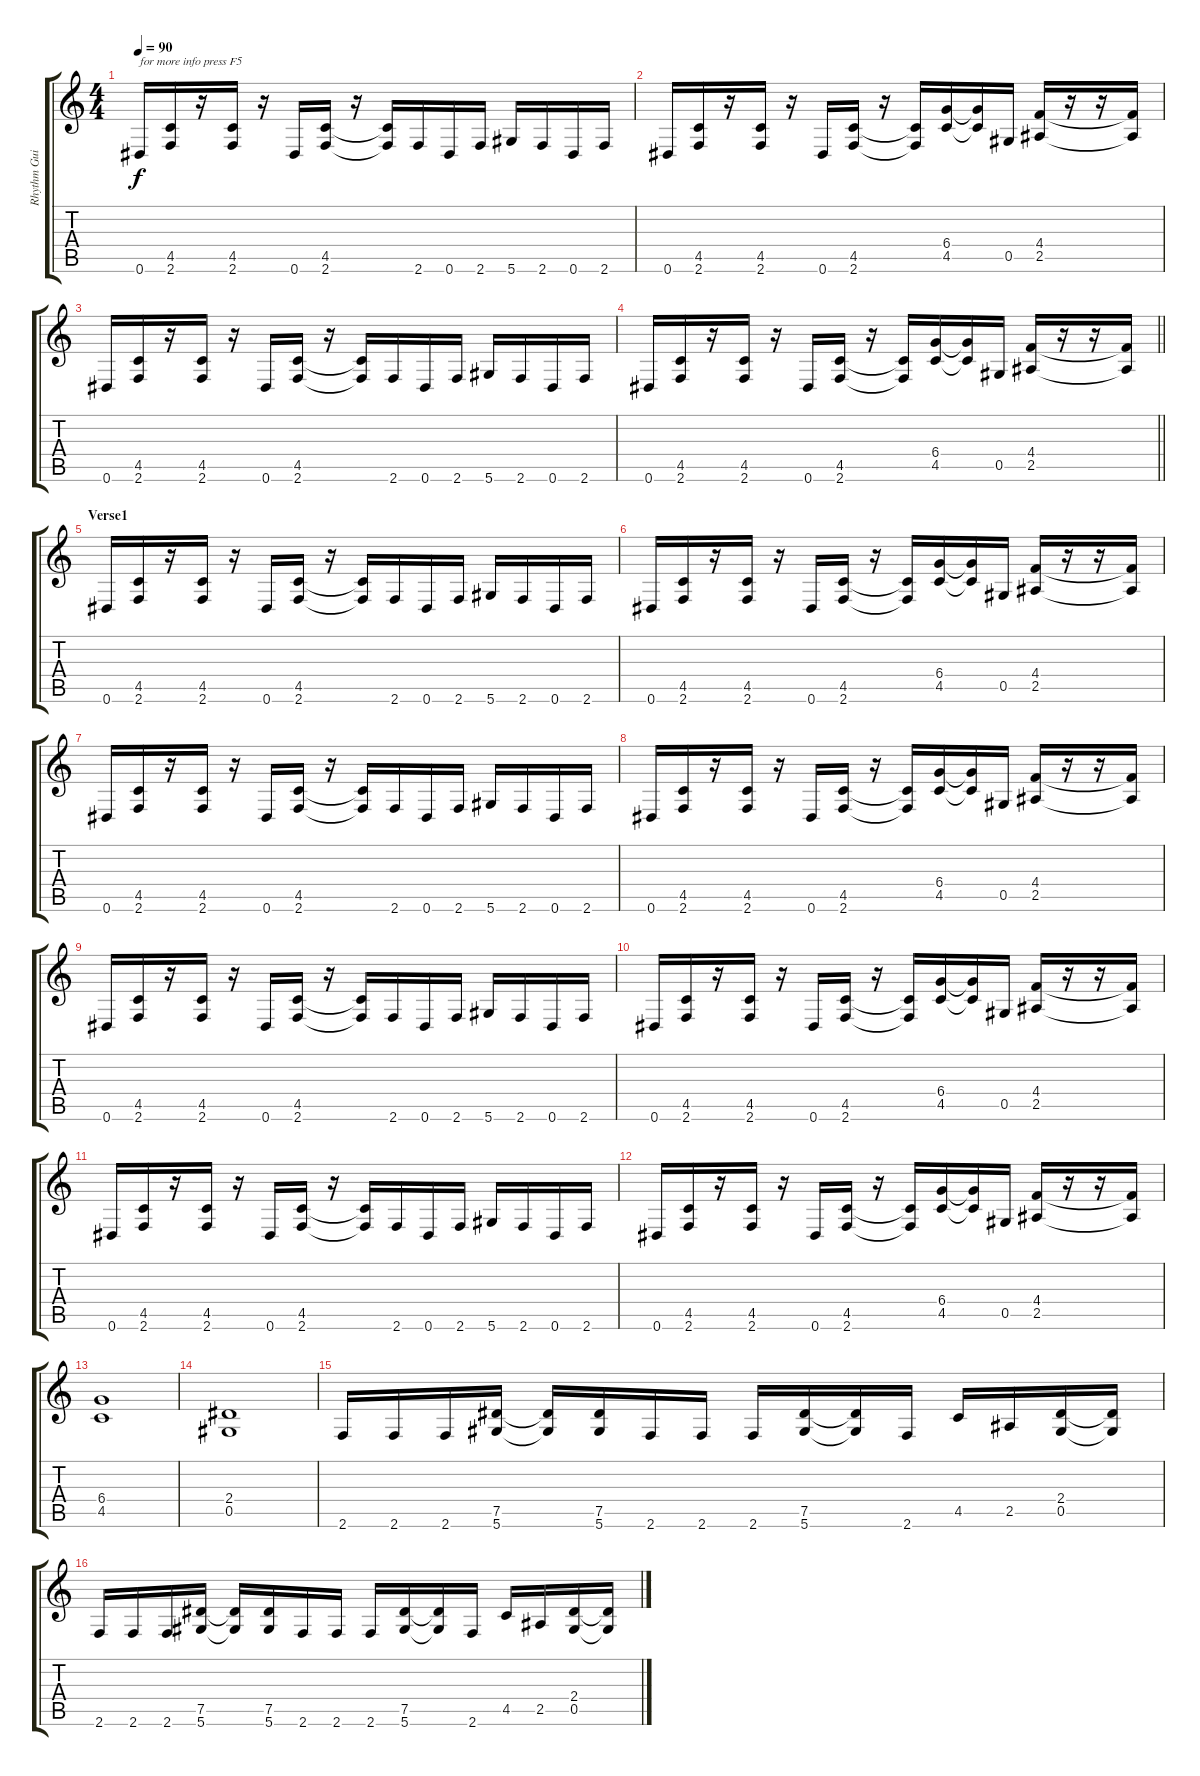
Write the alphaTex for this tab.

\track ("Rhythm Guitar" "Rhythm Gui") {instrument distortionguitar}
\staff {score tabs}
\tuning (Eb4 Bb3 Gb3 Db3 Ab2 Eb2) {hide}
\ts (4 4)
\tempo 90
\clef g2
\ks c
0.6.16{txt "for more info press F5" dy f instrument distortionguitar} (4.5 2.6).16 r.16 (4.5 2.6).16 r.16 0.6.16 (4.5 2.6).16 r.16 (4.5{t} 2.6{t}).16 2.6.16 0.6.16 2.6.16 5.6.16 2.6.16 0.6.16 2.6.16 |
0.6.16 (4.5 2.6).16 r.16 (4.5 2.6).16 r.16 0.6.16 (4.5 2.6).16 r.16 (4.5{t} 2.6{t}).16 (6.4 4.5).16 (6.4{t} 4.5{t}).16 0.5.16 (4.4 2.5).16 r.16 r.16 (4.4{t} 2.5{t}).16 |
0.6.16 (4.5 2.6).16 r.16 (4.5 2.6).16 r.16 0.6.16 (4.5 2.6).16 r.16 (4.5{t} 2.6{t}).16 2.6.16 0.6.16 2.6.16 5.6.16 2.6.16 0.6.16 2.6.16 |
\barLineRight lightlight
0.6.16 (4.5 2.6).16 r.16 (4.5 2.6).16 r.16 0.6.16 (4.5 2.6).16 r.16 (4.5{t} 2.6{t}).16 (6.4 4.5).16 (6.4{t} 4.5{t}).16 0.5.16 (4.4 2.5).16 r.16 r.16 (4.4{t} 2.5{t}).16 |
\section ("" "Verse1")
0.6.16 (4.5 2.6).16 r.16 (4.5 2.6).16 r.16 0.6.16 (4.5 2.6).16 r.16 (4.5{t} 2.6{t}).16 2.6.16 0.6.16 2.6.16 5.6.16 2.6.16 0.6.16 2.6.16 |
0.6.16 (4.5 2.6).16 r.16 (4.5 2.6).16 r.16 0.6.16 (4.5 2.6).16 r.16 (4.5{t} 2.6{t}).16 (6.4 4.5).16 (6.4{t} 4.5{t}).16 0.5.16 (4.4 2.5).16 r.16 r.16 (4.4{t} 2.5{t}).16 |
0.6.16 (4.5 2.6).16 r.16 (4.5 2.6).16 r.16 0.6.16 (4.5 2.6).16 r.16 (4.5{t} 2.6{t}).16 2.6.16 0.6.16 2.6.16 5.6.16 2.6.16 0.6.16 2.6.16 |
0.6.16 (4.5 2.6).16 r.16 (4.5 2.6).16 r.16 0.6.16 (4.5 2.6).16 r.16 (4.5{t} 2.6{t}).16 (6.4 4.5).16 (6.4{t} 4.5{t}).16 0.5.16 (4.4 2.5).16 r.16 r.16 (4.4{t} 2.5{t}).16 |
0.6.16 (4.5 2.6).16 r.16 (4.5 2.6).16 r.16 0.6.16 (4.5 2.6).16 r.16 (4.5{t} 2.6{t}).16 2.6.16 0.6.16 2.6.16 5.6.16 2.6.16 0.6.16 2.6.16 |
0.6.16 (4.5 2.6).16 r.16 (4.5 2.6).16 r.16 0.6.16 (4.5 2.6).16 r.16 (4.5{t} 2.6{t}).16 (6.4 4.5).16 (6.4{t} 4.5{t}).16 0.5.16 (4.4 2.5).16 r.16 r.16 (4.4{t} 2.5{t}).16 |
0.6.16 (4.5 2.6).16 r.16 (4.5 2.6).16 r.16 0.6.16 (4.5 2.6).16 r.16 (4.5{t} 2.6{t}).16 2.6.16 0.6.16 2.6.16 5.6.16 2.6.16 0.6.16 2.6.16 |
0.6.16 (4.5 2.6).16 r.16 (4.5 2.6).16 r.16 0.6.16 (4.5 2.6).16 r.16 (4.5{t} 2.6{t}).16 (6.4 4.5).16 (6.4{t} 4.5{t}).16 0.5.16 (4.4 2.5).16 r.16 r.16 (4.4{t} 2.5{t}).16 |
(6.4 4.5).1 |
(2.4 0.5).1 |
2.6.16 2.6.16 2.6.16 (7.5 5.6).16 (7.5{t} 5.6{t}).16 (7.5 5.6).16 2.6.16 2.6.16 2.6.16 (7.5 5.6).16 (7.5{t} 5.6{t}).16 2.6.16 4.5.16 2.5.16 (2.4 0.5).16 (2.4{t} 0.5{t}).16 |
2.6.16 2.6.16 2.6.16 (7.5 5.6).16 (7.5{t} 5.6{t}).16 (7.5 5.6).16 2.6.16 2.6.16 2.6.16 (7.5 5.6).16 (7.5{t} 5.6{t}).16 2.6.16 4.5.16 2.5.16 (2.4 0.5).16 (2.4{t} 0.5{t}).16
